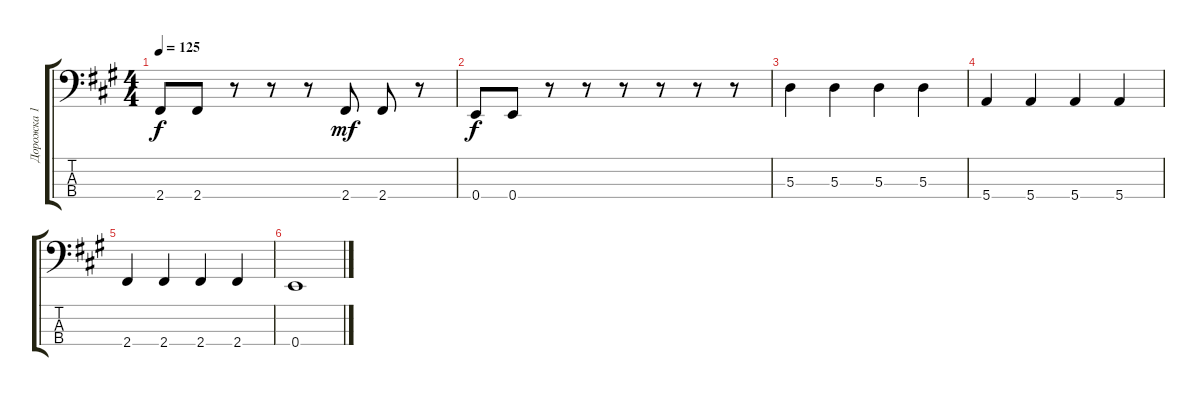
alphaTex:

\track ("Дорожка 1" "Дорожка 1") {instrument electricbasspick}
\staff {score tabs}
\tuning (G2 D2 A1 E1) {hide}
\ts (4 4)
\tempo 125
\clef f4
\ks a
2.4.8{dy f} 2.4.8 r.8 r.8 r.8 2.4.8{dy mf} 2.4.8 r.8 |
0.4.8{dy f} 0.4.8 r.8 r.8 r.8 r.8 r.8 r.8 |
5.3.4 5.3.4 5.3.4 5.3.4 |
5.4.4 5.4.4 5.4.4 5.4.4 |
2.4.4 2.4.4 2.4.4 2.4.4 |
0.4.1
